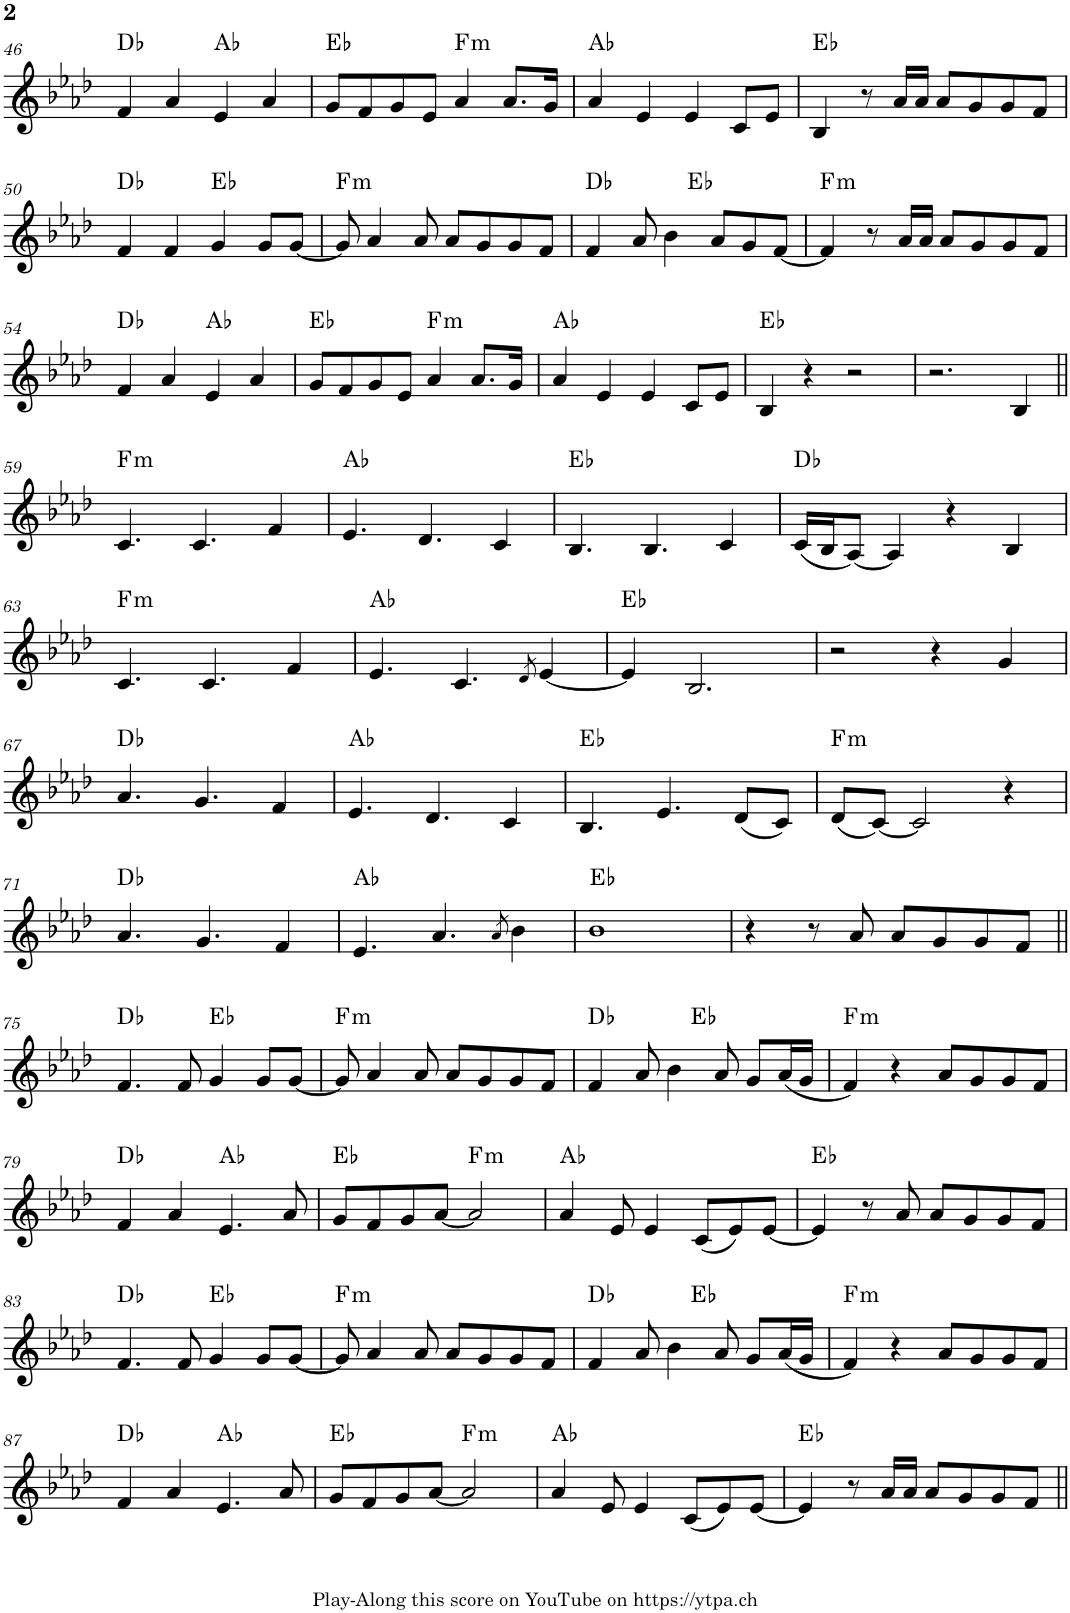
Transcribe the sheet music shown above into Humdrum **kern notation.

**kern	**harte
*part1	*part1
*staff1	*
*I"Piano	*
*I'Pno.	*
!!LO:PB:g=z
*clefG2	*
*k[b-e-a-d-]	*
*M4/4	*
=46	=46
4f/	Db:maj
4a-/	.
4e-/	Ab:maj
4a-/	.
=47	=47
8g/L	Eb:maj
8f/	.
8g/	.
8e-/J	.
!	!LO:H:kt=m
4a-/	F:min
8.a-/L	.
16g/Jk	.
=48	=48
4a-/	Ab:maj
4e-/	.
4e-/	.
8c/L	.
8e-/J	.
=49	=49
4B-/	Eb:maj
8r	.
16a-/LL	.
16a-/JJ	.
8a-/L	.
8g/	.
8g/	.
8f/J	.
!!LO:LB:g=z
=50	=50
4f/	Db:maj
4f/	.
4g/	Eb:maj
8g/L	.
[8g/J	.
=51	=51
!	!LO:H:kt=m
8g/]	F:min
4a-/	.
8a-/	.
8a-/L	.
8g/	.
8g/	.
8f/J	.
=52	=52
*^	*
4f/	2ryy	Db:maj
8a-/	.	.
4b-\	.	.
.	2ryy	Eb:maj
8a-/L	.	.
8g/	.	.
[8f/J	.	.
=53	=53	=53
!	!	!LO:H:kt=m
*v	*v	*
4f/]	F:min
8r	.
16a-/LL	.
16a-/JJ	.
8a-/L	.
8g/	.
8g/	.
8f/J	.
!!LO:LB:g=z
=54	=54
4f/	Db:maj
4a-/	.
4e-/	Ab:maj
4a-/	.
=55	=55
8g/L	Eb:maj
8f/	.
8g/	.
8e-/J	.
!	!LO:H:kt=m
4a-/	F:min
8.a-/L	.
16g/Jk	.
=56	=56
4a-/	Ab:maj
4e-/	.
4e-/	.
8c/L	.
8e-/J	.
=57	=57
4B-/	Eb:maj
4r	.
2r	.
=58	=58
2.r	.
4B-/	.
!!LO:LB:g=z
=59||	=59||
!	!LO:H:kt=m
4.c/	F:min
4.c/	.
4f/	.
=60	=60
4.e-/	Ab:maj
4.d-/	.
4c/	.
=61	=61
4.B-/	Eb:maj
4.B-/	.
4c/	.
=62	=62
(16c/LL	Db:maj
16B-/J	.
[8A-/J)	.
4A-/]	.
4r	.
4B-/	.
!!LO:LB:g=z
=63	=63
!	!LO:H:kt=m
4.c/	F:min
4.c/	.
4f/	.
=64	=64
4.e-/	Ab:maj
4.c/	.
8qd-/	.
[4e-/	.
=65	=65
4e-/]	Eb:maj
2.B-/	.
=66	=66
2r	.
4r	.
4g/	.
!!LO:LB:g=z
=67	=67
4.a-/	Db:maj
4.g/	.
4f/	.
=68	=68
4.e-/	Ab:maj
4.d-/	.
4c/	.
=69	=69
4.B-/	Eb:maj
4.e-/	.
(8d-/L	.
8c/J)	.
=70	=70
!	!LO:H:kt=m
(8d-/L	F:min
[8c/J)	.
2c/]	.
4r	.
!!LO:LB:g=z
=71	=71
4.a-/	Db:maj
4.g/	.
4f/	.
=72	=72
4.e-/	Ab:maj
4.a-/	.
8qa-/	.
4b-\	.
=73	=73
1b-	Eb:maj
=74	=74
4r	.
8r	.
8a-/	.
8a-/L	.
8g/	.
8g/	.
8f/J	.
!!LO:LB:g=z
=75||	=75||
4.f/	Db:maj
8f/	.
4g/	Eb:maj
8g/L	.
[8g/J	.
=76	=76
!	!LO:H:kt=m
8g/]	F:min
4a-/	.
8a-/	.
8a-/L	.
8g/	.
8g/	.
8f/J	.
=77	=77
*^	*
4f/	2ryy	Db:maj
8a-/	.	.
4b-\	.	.
.	2ryy	Eb:maj
8a-/	.	.
8g/L	.	.
(16a-/L	.	.
16g/JJ	.	.
=78	=78	=78
!	!	!LO:H:kt=m
*v	*v	*
4f/)	F:min
4r	.
8a-/L	.
8g/	.
8g/	.
8f/J	.
!!LO:LB:g=z
=79	=79
4f/	Db:maj
4a-/	.
4.e-/	Ab:maj
8a-/	.
=80	=80
8g/L	Eb:maj
8f/	.
8g/	.
[8a-/J	.
!	!LO:H:kt=m
2a-/]	F:min
=81	=81
4a-/	Ab:maj
8e-/	.
4e-/	.
(8c/L	.
8e-/)	.
[8e-/J	.
=82	=82
4e-/]	Eb:maj
8r	.
8a-/	.
8a-/L	.
8g/	.
8g/	.
8f/J	.
!!LO:LB:g=z
=83	=83
4.f/	Db:maj
8f/	.
4g/	Eb:maj
8g/L	.
[8g/J	.
=84	=84
!	!LO:H:kt=m
8g/]	F:min
4a-/	.
8a-/	.
8a-/L	.
8g/	.
8g/	.
8f/J	.
=85	=85
*^	*
4f/	2ryy	Db:maj
8a-/	.	.
4b-\	.	.
.	2ryy	Eb:maj
8a-/	.	.
8g/L	.	.
(16a-/L	.	.
16g/JJ	.	.
=86	=86	=86
!	!	!LO:H:kt=m
*v	*v	*
4f/)	F:min
4r	.
8a-/L	.
8g/	.
8g/	.
8f/J	.
!!LO:LB:g=z
=87	=87
4f/	Db:maj
4a-/	.
4.e-/	Ab:maj
8a-/	.
=88	=88
8g/L	Eb:maj
8f/	.
8g/	.
[8a-/J	.
!	!LO:H:kt=m
2a-/]	F:min
=89	=89
4a-/	Ab:maj
8e-/	.
4e-/	.
(8c/L	.
8e-/)	.
[8e-/J	.
=90	=90
4e-/]	Eb:maj
8r	.
16a-/LL	.
16a-/JJ	.
8a-/L	.
8g/	.
8g/	.
8f/J	.
=||	=||
*-	*-
